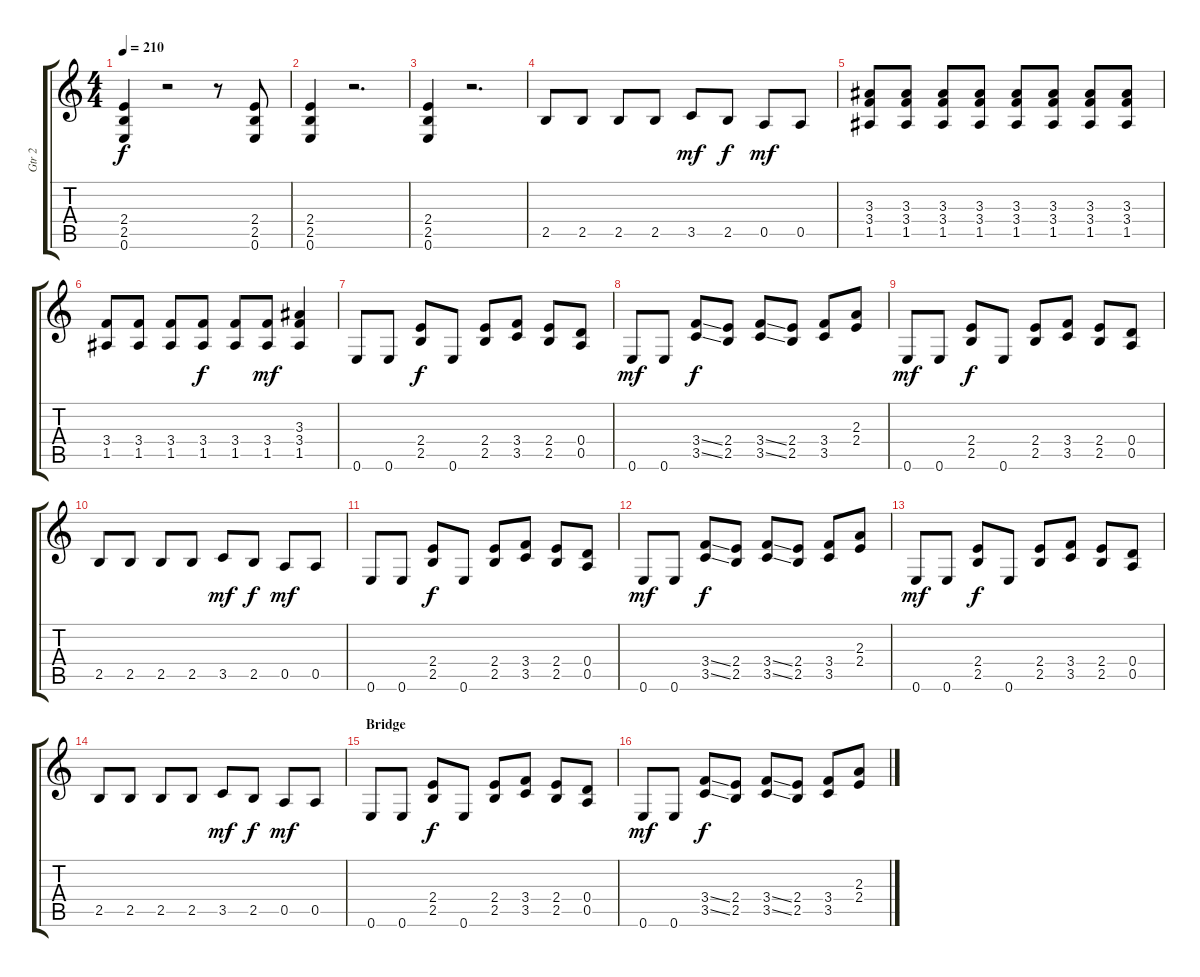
\track ("Gtr 2" "Gtr 2") {instrument distortionguitar}
\staff {score tabs}
\tuning (E4 B3 G3 D3 A2 E2) {hide}
\ts (4 4)
\tempo 210
\clef g2
\ks c
(2.4 2.5 0.6).4{dy f} r.2 r.8 (2.4 2.5 0.6).8 |
(2.4 2.5 0.6).4 r.2{d} |
(2.4 2.5 0.6).4 r.2{d} |
2.5.8 2.5.8 2.5.8 2.5.8 3.5.8{dy mf} 2.5.8{dy f} 0.5.8{dy mf} 0.5.8 |
(3.3 3.4 1.5).8 (3.3 3.4 1.5).8 (3.3 3.4 1.5).8 (3.3 3.4 1.5).8 (3.3 3.4 1.5).8 (3.3 3.4 1.5).8 (3.3 3.4 1.5).8 (3.3 3.4 1.5).8 |
(3.4 1.5).8 (3.4 1.5).8 (3.4 1.5).8 (3.4 1.5).8{dy f} (3.4 1.5).8 (3.4 1.5).8{dy mf} (3.3 3.4 1.5).4 |
0.6.8 0.6.8 (2.4 2.5).8{dy f} 0.6.8 (2.4 2.5).8 (3.4 3.5).8 (2.4 2.5).8 (0.4 0.5).8 |
0.6.8{dy mf} 0.6.8 (3.4{ss} 3.5{ss}).8{dy f} (2.4 2.5).8 (3.4{ss} 3.5{ss}).8 (2.4 2.5).8 (3.4 3.5).8 (2.3 2.4).8 |
0.6.8{dy mf} 0.6.8 (2.4 2.5).8{dy f} 0.6.8 (2.4 2.5).8 (3.4 3.5).8 (2.4 2.5).8 (0.4 0.5).8 |
2.5.8 2.5.8 2.5.8 2.5.8 3.5.8{dy mf} 2.5.8{dy f} 0.5.8{dy mf} 0.5.8 |
0.6.8 0.6.8 (2.4 2.5).8{dy f} 0.6.8 (2.4 2.5).8 (3.4 3.5).8 (2.4 2.5).8 (0.4 0.5).8 |
0.6.8{dy mf} 0.6.8 (3.4{ss} 3.5{ss}).8{dy f} (2.4 2.5).8 (3.4{ss} 3.5{ss}).8 (2.4 2.5).8 (3.4 3.5).8 (2.3 2.4).8 |
0.6.8{dy mf} 0.6.8 (2.4 2.5).8{dy f} 0.6.8 (2.4 2.5).8 (3.4 3.5).8 (2.4 2.5).8 (0.4 0.5).8 |
2.5.8 2.5.8 2.5.8 2.5.8 3.5.8{dy mf} 2.5.8{dy f} 0.5.8{dy mf} 0.5.8 |
\section ("" "Bridge")
0.6.8 0.6.8 (2.4 2.5).8{dy f} 0.6.8 (2.4 2.5).8 (3.4 3.5).8 (2.4 2.5).8 (0.4 0.5).8 |
0.6.8{dy mf} 0.6.8 (3.4{ss} 3.5{ss}).8{dy f} (2.4 2.5).8 (3.4{ss} 3.5{ss}).8 (2.4 2.5).8 (3.4 3.5).8 (2.3 2.4).8
